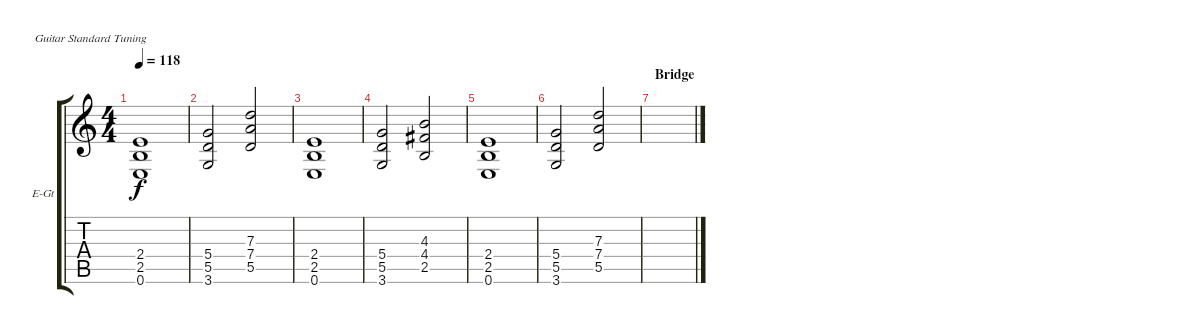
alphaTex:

\defaultSystemsLayout 4
\bracketExtendMode groupsimilarinstruments
\firstSystemTrackNameOrientation horizontal
\otherSystemsTrackNameOrientation horizontal
\track ("Rhythm Guitar" "E-Gt") {instrument overdrivenguitar}
\staff {score tabs}
\tuning (E4 B3 G3 D3 A2 E2)
\ts (4 4)
\tempo 118
\clef g2
\scale
0.333333
\ks c
(2.5 2.4 0.6).1{dy f} |
\scale
0.333333 (5.5 5.4 3.6).2 (5.5 7.4 7.3).2 |
\scale
0.333333 (2.5 2.4 0.6).1 |
\scale
0.333333 (5.5 5.4 3.6).2 (2.5 4.4 4.3).2 |
\scale
0.333333 (2.5 2.4 0.6).1 |
\scale
0.333333 (5.5 5.4 3.6).2 (5.5 7.4 7.3).2 |
\section ("" "Bridge")
\scale
0.333333 |
\scale
0.333333 |
\scale
0.333333 |
\scale
0.333333 |
\scale
0.333333 |
\scale
0.333333 |
\scale
0.333333 |
\scale
0.333333 |
\scale
0.333333 |
\scale
0.333333
